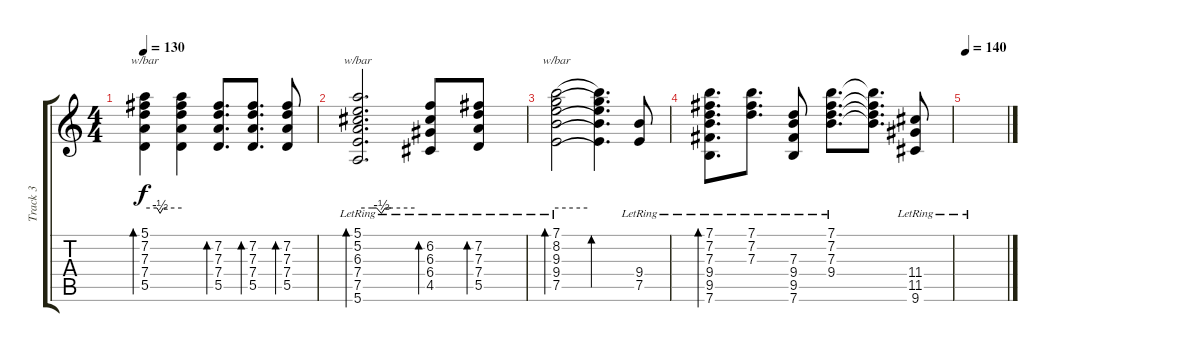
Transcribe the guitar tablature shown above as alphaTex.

\track ("Track 3" "Track 3") {instrument electricguitarjazz}
\staff {score tabs}
\tuning (E4 B3 G3 D3 A2 E2) {hide}
\ts (4 4)
\tempo 130
\clef g2
\ks c
(5.1 7.2 7.3 7.4 5.5).4{tbe (custom default 0 0 20 0 25 -2 30 0 60 0) bd 480 dy f} (5.1{t} 7.2{t} 7.3{t} 7.4{t} 5.5{t}).4 (7.2 7.3 7.4 5.5).8{d bd 240} (7.2 7.3 7.4 5.5).8{d bd 240} (7.2 7.3 7.4 5.5).8{bd 240} |
(5.1{lr} 5.2{lr} 6.3{lr} 7.4{lr} 7.5{lr} 5.6{lr}).2{d tbe (custom default 0 0 15 0 20 0 25 -2 29 0 35 0 60 0) bd 480} (6.2 6.3{lr} 6.4 4.5).8{bd 120} (7.2 7.3{lr} 7.4 5.5).8{bd 120} |
(7.1{lr} 8.2{lr} 9.3{lr} 9.4{lr} 7.5{lr}).2{tbe (hold default 0 0 60 0) bd 480} (7.1{t} 8.2{t} 9.3{t} 9.4{t} 7.5{t}).4{d bd 240} (9.4{lr} 7.5{lr}).8 |
(7.1{lr} 7.2{lr} 7.3{lr} 9.4{lr} 9.5{lr} 7.6{lr}).8{d bd 60} (7.1{lr} 7.2{lr} 7.3{lr}).8{d} (7.3{lr} 9.4{lr} 9.5{lr} 7.6{lr}).8 (7.1{lr} 7.2{lr} 7.3{lr} 9.4{lr}).8{d} (7.1{t} 7.2{t} 7.3{t} 9.4{t}).8{d} (11.4{lr} 11.5{lr} 9.6{lr}).8 |
\tempo 140
